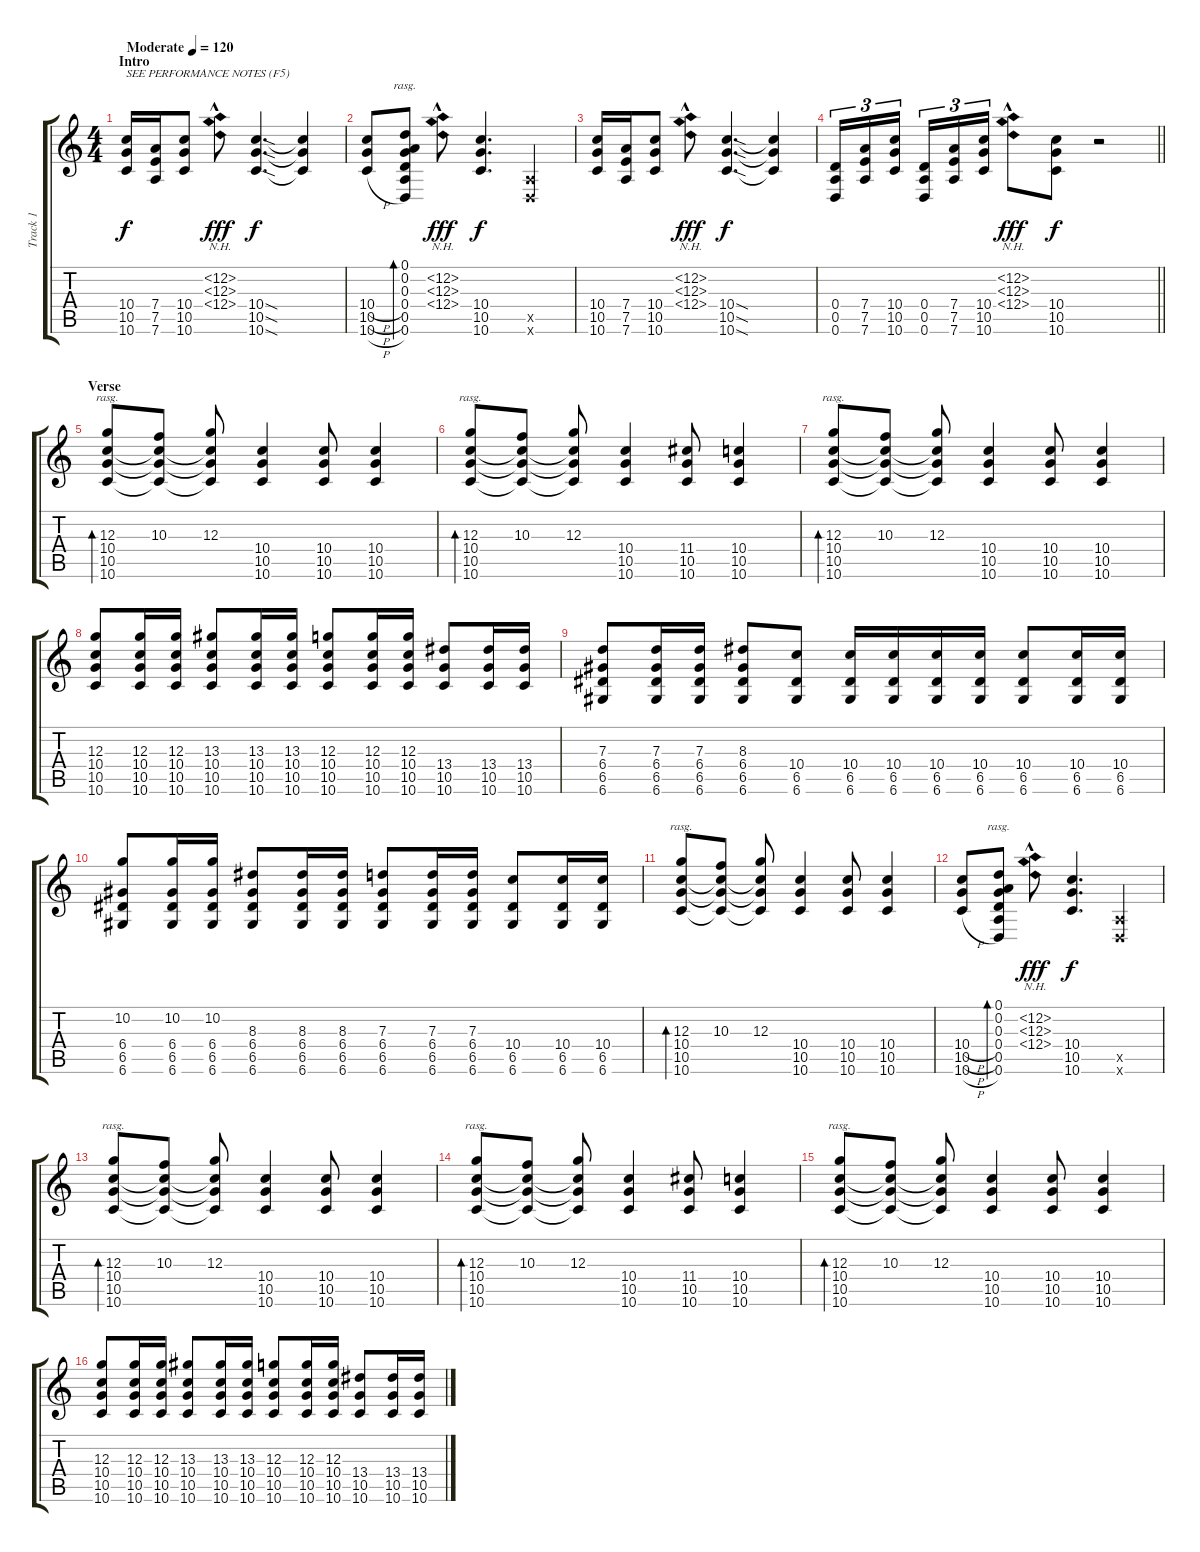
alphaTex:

\track ("Track 1" "Track 1") {instrument acousticguitarsteel}
\staff {score tabs}
\tuning (D4 A3 G3 D3 A2 D2) {hide}
\ts (4 4)
\section ("" "Intro")
\tempo (120 "Moderate")
\clef g2
\ks c
(10.4 10.5 10.6).16{txt "SEE PERFORMANCE NOTES (F5)" dy f instrument acousticguitarsteel} (7.4 7.5 7.6).16 (10.4 10.5 10.6).8 (12.2{nh hac} 12.3{nh hac} 12.4{nh hac}).8{dy fff} (10.4{sod} 10.5{sod} 10.6{sod}).4{d dy f} (10.4{t} 10.5{t} 10.6{t}).4 |
(10.4{h} 10.5{h} 10.6{h}).8 (0.1 0.2 0.3 0.4 0.5 0.6).8{bd 480 rasg ii} (12.2{nh hac} 12.3{nh hac} 12.4{nh hac}).8{dy fff} (10.4 10.5 10.6).4{d dy f} (0.5{x} 0.6{x}).4 |
(10.4 10.5 10.6).16 (7.4 7.5 7.6).16 (10.4 10.5 10.6).8 (12.2{nh hac} 12.3{nh hac} 12.4{nh hac}).8{dy fff} (10.4{sod} 10.5{sod} 10.6{sod}).4{d dy f} (10.4{t} 10.5{t} 10.6{t}).4 |
\barLineRight lightlight
(0.4 0.5 0.6).16{tu (3 2)} (7.4 7.5 7.6).16{tu (3 2)} (10.4 10.5 10.6).16{tu (3 2) beam splitsecondary} (0.4 0.5 0.6).16{tu (3 2)} (7.4 7.5 7.6).16{tu (3 2)} (10.4 10.5 10.6).16{tu (3 2)} (12.2{nh hac} 12.3{nh hac} 12.4{nh hac}).8{dy fff} (10.4 10.5 10.6).8{dy f} r.2 |
\section ("" "Verse")
(12.3 10.4 10.5 10.6).8{bd 480 rasg ii} (10.3 10.4{t} 10.5{t} 10.6{t}).8 (12.3 10.4{t} 10.5{t} 10.6{t}).8 (10.4 10.5 10.6).4 (10.4 10.5 10.6).8 (10.4 10.5 10.6).4 |
(12.3 10.4 10.5 10.6).8{bd 480 rasg ii} (10.3 10.4{t} 10.5{t} 10.6{t}).8 (12.3 10.4{t} 10.5{t} 10.6{t}).8 (10.4 10.5 10.6).4 (11.4 10.5 10.6).8 (10.4 10.5 10.6).4 |
(12.3 10.4 10.5 10.6).8{bd 480 rasg ii} (10.3 10.4{t} 10.5{t} 10.6{t}).8 (12.3 10.4{t} 10.5{t} 10.6{t}).8 (10.4 10.5 10.6).4 (10.4 10.5 10.6).8 (10.4 10.5 10.6).4 |
(12.3 10.4 10.5 10.6).8 (12.3 10.4 10.5 10.6).16 (12.3 10.4 10.5 10.6).16 (13.3 10.4 10.5 10.6).8 (13.3 10.4 10.5 10.6).16 (13.3 10.4 10.5 10.6).16 (12.3 10.4 10.5 10.6).8 (12.3 10.4 10.5 10.6).16 (12.3 10.4 10.5 10.6).16 (13.4 10.5 10.6).8 (13.4 10.5 10.6).16 (13.4 10.5 10.6).16 |
(7.3 6.4 6.5 6.6).8 (7.3 6.4 6.5 6.6).16 (7.3 6.4 6.5 6.6).16 (8.3 6.4 6.5 6.6).8 (10.4 6.5 6.6).8 (10.4 6.5 6.6).16 (10.4 6.5 6.6).16 (10.4 6.5 6.6).16 (10.4 6.5 6.6).16 (10.4 6.5 6.6).8 (10.4 6.5 6.6).16 (10.4 6.5 6.6).16 |
(10.2 6.4 6.5 6.6).8 (10.2 6.4 6.5 6.6).16 (10.2 6.4 6.5 6.6).16 (8.3 6.4 6.5 6.6).8 (8.3 6.4 6.5 6.6).16 (8.3 6.4 6.5 6.6).16 (7.3 6.4 6.5 6.6).8 (7.3 6.4 6.5 6.6).16 (7.3 6.4 6.5 6.6).16 (10.4 6.5 6.6).8 (10.4 6.5 6.6).16 (10.4 6.5 6.6).16 |
(12.3 10.4 10.5 10.6).8{bd 480 rasg ii} (10.3 10.4{t} 10.5{t} 10.6{t}).8 (12.3 10.4{t} 10.5{t} 10.6{t}).8 (10.4 10.5 10.6).4 (10.4 10.5 10.6).8 (10.4 10.5 10.6).4 |
(10.4{h} 10.5{h} 10.6{h}).8 (0.1 0.2 0.3 0.4 0.5 0.6).8{bd 480 rasg ii} (12.2{nh hac} 12.3{nh hac} 12.4{nh hac}).8{dy fff} (10.4 10.5 10.6).4{d dy f} (0.5{x} 0.6{x}).4 |
(12.3 10.4 10.5 10.6).8{bd 480 rasg ii} (10.3 10.4{t} 10.5{t} 10.6{t}).8 (12.3 10.4{t} 10.5{t} 10.6{t}).8 (10.4 10.5 10.6).4 (10.4 10.5 10.6).8 (10.4 10.5 10.6).4 |
(12.3 10.4 10.5 10.6).8{bd 480 rasg ii} (10.3 10.4{t} 10.5{t} 10.6{t}).8 (12.3 10.4{t} 10.5{t} 10.6{t}).8 (10.4 10.5 10.6).4 (11.4 10.5 10.6).8 (10.4 10.5 10.6).4 |
(12.3 10.4 10.5 10.6).8{bd 480 rasg ii} (10.3 10.4{t} 10.5{t} 10.6{t}).8 (12.3 10.4{t} 10.5{t} 10.6{t}).8 (10.4 10.5 10.6).4 (10.4 10.5 10.6).8 (10.4 10.5 10.6).4 |
(12.3 10.4 10.5 10.6).8 (12.3 10.4 10.5 10.6).16 (12.3 10.4 10.5 10.6).16 (13.3 10.4 10.5 10.6).8 (13.3 10.4 10.5 10.6).16 (13.3 10.4 10.5 10.6).16 (12.3 10.4 10.5 10.6).8 (12.3 10.4 10.5 10.6).16 (12.3 10.4 10.5 10.6).16 (13.4 10.5 10.6).8 (13.4 10.5 10.6).16 (13.4 10.5 10.6).16
